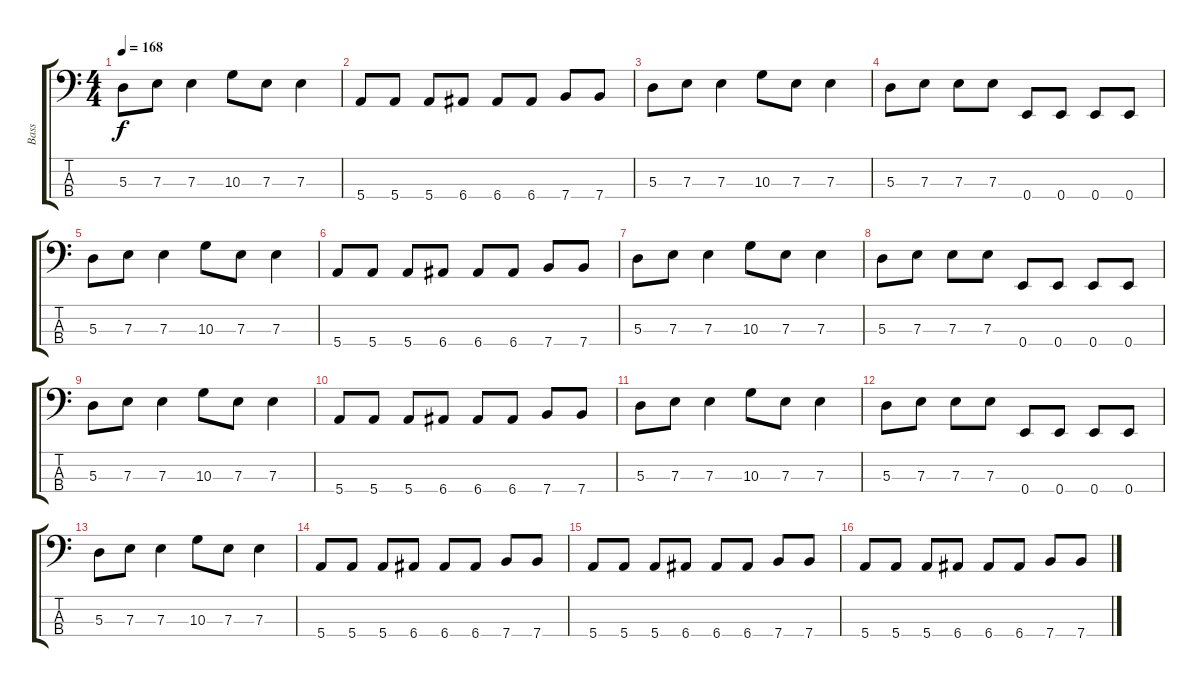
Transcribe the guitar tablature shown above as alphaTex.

\track ("Bass" "Bass") {instrument electricbassfinger}
\staff {score tabs}
\tuning (G2 D2 A1 E1) {hide}
\ts (4 4)
\tempo 168
\clef f4
\ks c
5.3.8{dy f} 7.3.8 7.3.4 10.3.8 7.3.8 7.3.4 |
5.4.8 5.4.8 5.4.8 6.4.8 6.4.8 6.4.8 7.4.8 7.4.8 |
5.3.8 7.3.8 7.3.4 10.3.8 7.3.8 7.3.4 |
5.3.8 7.3.8 7.3.8 7.3.8 0.4.8 0.4.8 0.4.8 0.4.8 |
5.3.8 7.3.8 7.3.4 10.3.8 7.3.8 7.3.4 |
5.4.8 5.4.8 5.4.8 6.4.8 6.4.8 6.4.8 7.4.8 7.4.8 |
5.3.8 7.3.8 7.3.4 10.3.8 7.3.8 7.3.4 |
5.3.8 7.3.8 7.3.8 7.3.8 0.4.8 0.4.8 0.4.8 0.4.8 |
5.3.8 7.3.8 7.3.4 10.3.8 7.3.8 7.3.4 |
5.4.8 5.4.8 5.4.8 6.4.8 6.4.8 6.4.8 7.4.8 7.4.8 |
5.3.8 7.3.8 7.3.4 10.3.8 7.3.8 7.3.4 |
5.3.8 7.3.8 7.3.8 7.3.8 0.4.8 0.4.8 0.4.8 0.4.8 |
5.3.8 7.3.8 7.3.4 10.3.8 7.3.8 7.3.4 |
5.4.8 5.4.8 5.4.8 6.4.8 6.4.8 6.4.8 7.4.8 7.4.8 |
5.4.8 5.4.8 5.4.8 6.4.8 6.4.8 6.4.8 7.4.8 7.4.8 |
5.4.8 5.4.8 5.4.8 6.4.8 6.4.8 6.4.8 7.4.8 7.4.8
